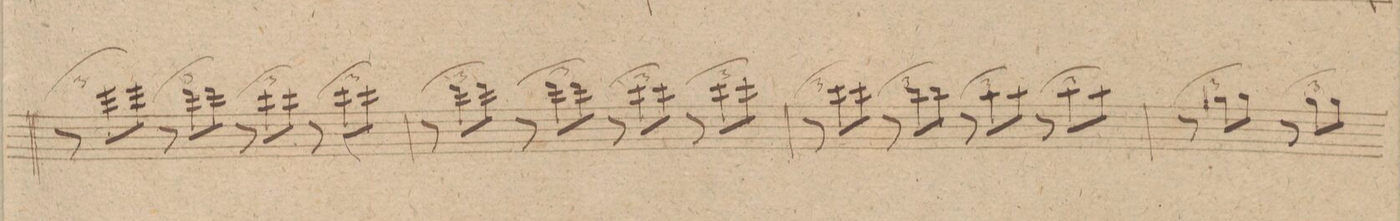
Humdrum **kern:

**kern	**dynam
*I"Violino. 1mo	*
*clefG2	*
*k[]	*
*met(c|)	*
*M2/2	*
12r	.
12eee\L	.
12eee\J	.
12r	.
12ddd\L	.
12ddd\J	.
12r	.
12ccc\L	.
12ccc\J	.
12r	.
12ccc\L	.
12ccc\J	.
=45	=45
12r	.
12ddd\L	.
12ddd\J	.
12r	.
12ddd\L	.
12ddd\J	.
12r	.
12ccc\L	.
12ccc\J	.
12r	.
12ccc\L	.
12ccc\J	.
=46	=46
12r	.
12ccc\L	.
12ccc\J	.
12r	.
12bb\L	.
12bb\J	.
12r	.
12aa\L	.
12aa\J	.
12r	.
12aa\L	.
12aa\J	.
=47	=47
12r	.
12gg#X\L	.
12gg#\J	.
12r	.
12gg#X\L	.
12gg#\J	.
*-	*-
